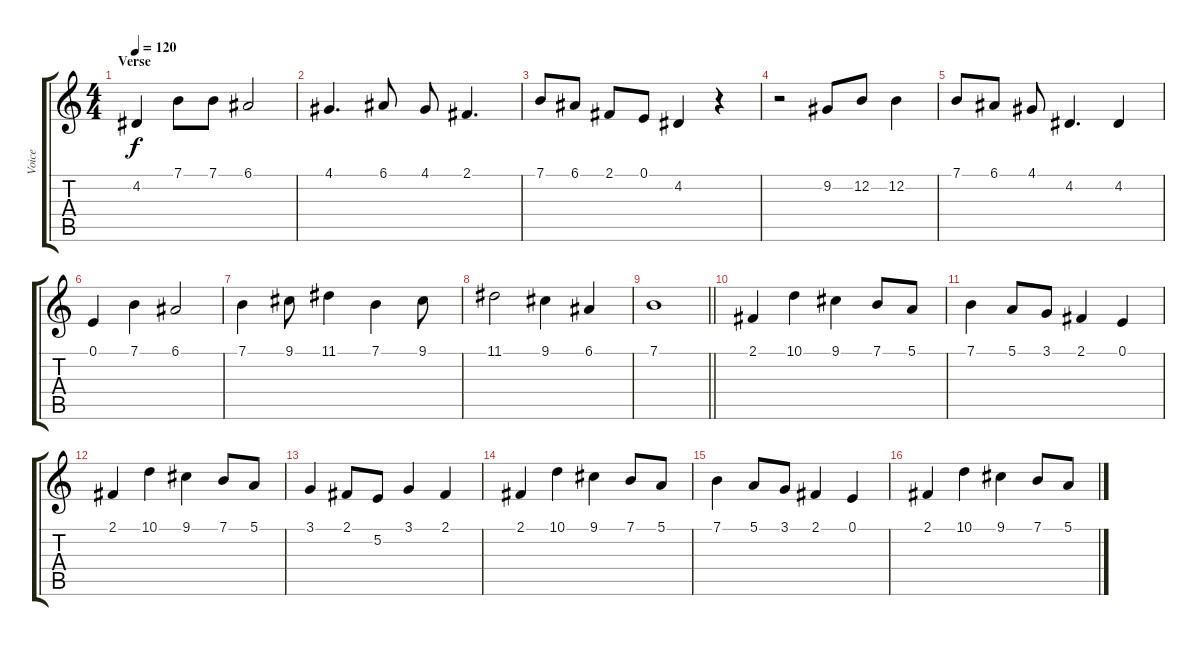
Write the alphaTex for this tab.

\track ("Voice" "Voice") {instrument lead6voice}
\staff {score tabs}
\tuning (E4 B3 G3 D3 A2 E2) {hide}
\ts (4 4)
\section ("" "Verse")
\tempo 120
\clef g2
\ks c
4.2.4{dy f} 7.1.8 7.1.8 6.1.2 |
4.1.4{d} 6.1.8 4.1.8 2.1.4{d} |
7.1.8 6.1.8 2.1.8 0.1.8 4.2.4 r.4 |
r.2 9.2.8 12.2.8 12.2.4 |
7.1.8 6.1.8 4.1.8 4.2.4{d} 4.2.4 |
0.1.4 7.1.4 6.1.2 |
7.1.4 9.1.8 11.1.4 7.1.4 9.1.8 |
11.1.2 9.1.4 6.1.4 |
\barLineRight lightlight
7.1.1 |
\section ("" "")
2.1.4 10.1.4 9.1.4 7.1.8 5.1.8 |
7.1.4 5.1.8 3.1.8 2.1.4 0.1.4 |
2.1.4 10.1.4 9.1.4 7.1.8 5.1.8 |
3.1.4 2.1.8 5.2.8 3.1.4 2.1.4 |
2.1.4 10.1.4 9.1.4 7.1.8 5.1.8 |
7.1.4 5.1.8 3.1.8 2.1.4 0.1.4 |
2.1.4 10.1.4 9.1.4 7.1.8 5.1.8
